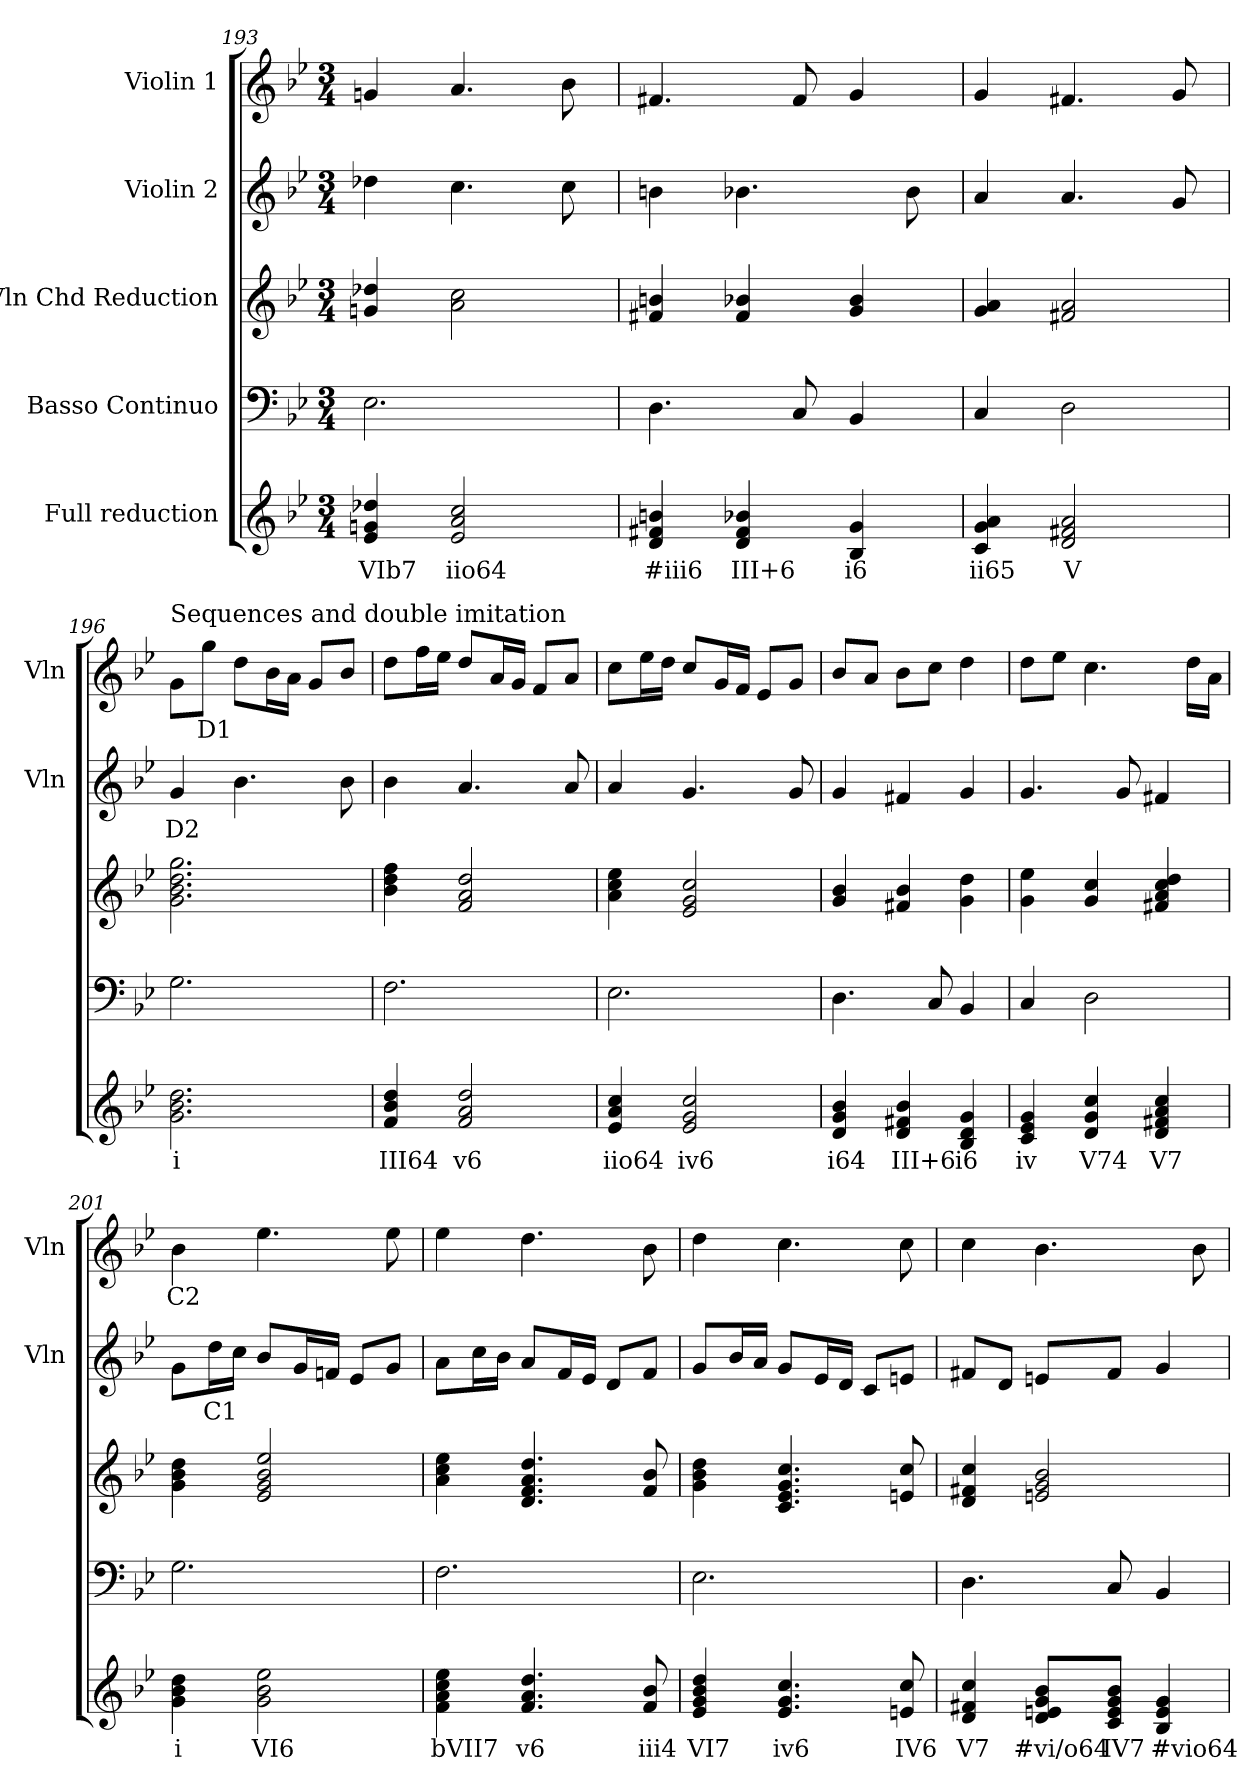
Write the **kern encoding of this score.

**kern	**text	**kern	**kern	**kern	**text	**kern	**text
*part5	*part5	*part4	*part3	*part2	*part2	*part1	*part1
*staff5	*staff5	*staff4	*staff3	*staff2	*staff2	*staff1	*staff1
*I"Full reduction	*	*I"Basso Continuo	*I"Vln Chd Reduction	*I"Violin 2	*	*I"Violin 1	*
*	*	*	*	*I'Vln	*	*I'Vln	*
*clefG2	*	*clefF4	*clefG2	*clefG2	*	*clefG2	*
*k[b-e-]	*	*k[b-e-]	*k[b-e-]	*k[b-e-]	*	*k[b-e-]	*
*M3/4	*	*M3/4	*M3/4	*M3/4	*	*M3/4	*
=193	=193	=193	=193	=193	=193	=193	=193
!	!LO:LY:b	!	!	!	!	!	!
4e-/ 4gn/ 4dd-X/	VIb7	2.E-\	4gn/ 4dd-X/	4dd-X\	.	4gn/	.
!	!LO:LY:b	!	!	!	!	!	!
2e-/ 2a/ 2cc/	iio64	.	2a\ 2cc\	4.cc\	.	4.a/	.
.	.	.	.	8cc\	.	8b-\	.
=194	=194	=194	=194	=194	=194	=194	=194
!	!LO:LY:b	!	!	!	!	!	!
4d/ 4f#X/ 4bn/	#iii6	4.D\	4f#X/ 4bn/	4bn\	.	4.f#X/	.
!	!LO:LY:b	!	!	!	!	!	!
4d/ 4f#/ 4b-X/	III+6	.	4f#/ 4b-X/	4.b-X\	.	.	.
.	.	8C/	.	.	.	8f#/	.
!	!LO:LY:b	!	!	!	!	!	!
4B-/ 4g/	i6	4BB-/	4g/ 4b-/	.	.	4g/	.
.	.	.	.	8b-\	.	.	.
=195	=195	=195	=195	=195	=195	=195	=195
!	!LO:LY:b	!	!	!	!	!	!
4c/ 4g/ 4a/	ii65	4C/	4g/ 4a/	4a/	.	4g/	.
!	!LO:LY:b	!	!	!	!	!	!
2d/ 2f#X/ 2a/	V	2D\	2f#X/ 2a/	4.a/	.	4.f#X/	.
.	.	.	.	8g/	.	8g/	.
!!LO:LB:g=z
=196	=196	=196	=196	=196	=196	=196	=196
!	!	!	!	!	!	!LO:TX:a:t=Sequences and double imitation	!
!	!LO:LY:b	!	!	!	!LO:LY:b	!	!
2.g\ 2.b-\ 2.dd\	i	2.G\	2.g\ 2.b-\ 2.dd\ 2.gg\	4g/	D2	8g\L	.
!	!	!	!	!	!	!	!LO:LY:b
.	.	.	.	.	.	8gg\J	D1
.	.	.	.	4.b-\	.	8dd\L	.
.	.	.	.	.	.	16b-\L	.
.	.	.	.	.	.	16a\JJ	.
.	.	.	.	.	.	8g/L	.
.	.	.	.	8b-\	.	8b-/J	.
=197	=197	=197	=197	=197	=197	=197	=197
!	!LO:LY:b	!	!	!	!	!	!
4f/ 4b-/ 4dd/	III64	2.F\	4b-\ 4dd\ 4ff\	4b-\	.	8dd\L	.
.	.	.	.	.	.	16ff\L	.
.	.	.	.	.	.	16ee-\JJ	.
!	!LO:LY:b	!	!	!	!	!	!
2f/ 2a/ 2dd/	v6	.	2f/ 2a/ 2dd/	4.a/	.	8dd/L	.
.	.	.	.	.	.	16a/L	.
.	.	.	.	.	.	16g/JJ	.
.	.	.	.	.	.	8f/L	.
.	.	.	.	8a/	.	8a/J	.
=198	=198	=198	=198	=198	=198	=198	=198
!	!LO:LY:b	!	!	!	!	!	!
4e-/ 4a/ 4cc/	iio64	2.E-\	4a\ 4cc\ 4ee-\	4a/	.	8cc\L	.
.	.	.	.	.	.	16ee-\L	.
.	.	.	.	.	.	16dd\JJ	.
!	!LO:LY:b	!	!	!	!	!	!
2e-/ 2g/ 2cc/	iv6	.	2e-/ 2g/ 2cc/	4.g/	.	8cc/L	.
.	.	.	.	.	.	16g/L	.
.	.	.	.	.	.	16f/JJ	.
.	.	.	.	.	.	8e-/L	.
.	.	.	.	8g/	.	8g/J	.
=199	=199	=199	=199	=199	=199	=199	=199
!	!LO:LY:b	!	!	!	!	!	!
4d/ 4g/ 4b-/	i64	4.D\	4g/ 4b-/	4g/	.	8b-/L	.
.	.	.	.	.	.	8a/J	.
!	!LO:LY:b	!	!	!	!	!	!
4d/ 4f#X/ 4b-/	III+6	.	4f#X/ 4b-/	4f#X/	.	8b-\L	.
.	.	8C/	.	.	.	8cc\J	.
!	!LO:LY:b	!	!	!	!	!	!
4B-/ 4d/ 4g/	i6	4BB-/	4g\ 4dd\	4g/	.	4dd\	.
=200	=200	=200	=200	=200	=200	=200	=200
!	!LO:LY:b	!	!	!	!	!	!
4c/ 4e-/ 4g/	iv	4C/	4g\ 4ee-\	4.g/	.	8dd\L	.
.	.	.	.	.	.	8ee-\J	.
!	!LO:LY:b	!	!	!	!	!	!
4d/ 4g/ 4cc/	V74	2D\	4g/ 4cc/	.	.	4.cc\	.
.	.	.	.	8g/	.	.	.
!	!LO:LY:b	!	!	!	!	!	!
4d/ 4f#X/ 4a/ 4cc/	V7	.	4f#X/ 4a/ 4cc/ 4dd/	4f#X/	.	.	.
.	.	.	.	.	.	16dd\LL	.
.	.	.	.	.	.	16a\JJ	.
!!LO:LB:g=z
=201	=201	=201	=201	=201	=201	=201	=201
!	!LO:LY:b	!	!	!	!	!	!LO:LY:b
4g\ 4b-\ 4dd\	i	2.G\	4g\ 4b-\ 4dd\	8g\L	.	4b-\	C2
!	!	!	!	!	!LO:LY:b	!	!
.	.	.	.	16dd\L	C1	.	.
.	.	.	.	16cc\JJ	.	.	.
!	!LO:LY:b	!	!	!	!	!	!
2g\ 2b-\ 2ee-\	VI6	.	2e-/ 2g/ 2b-/ 2ee-/	8b-/L	.	4.ee-\	.
.	.	.	.	16g/L	.	.	.
.	.	.	.	16fn/JJ	.	.	.
.	.	.	.	8e-/L	.	.	.
.	.	.	.	8g/J	.	8ee-\	.
=202	=202	=202	=202	=202	=202	=202	=202
!	!LO:LY:b	!	!	!	!	!	!
4f\ 4a\ 4cc\ 4ee-\	bVII7	2.F\	4a\ 4cc\ 4ee-\	8a\L	.	4ee-\	.
.	.	.	.	16cc\L	.	.	.
.	.	.	.	16b-\JJ	.	.	.
!	!LO:LY:b	!	!	!	!	!	!
4.f/ 4.a/ 4.dd/	v6	.	4.d/ 4.f/ 4.a/ 4.dd/	8a/L	.	4.dd\	.
.	.	.	.	16f/L	.	.	.
.	.	.	.	16e-/JJ	.	.	.
.	.	.	.	8d/L	.	.	.
!	!LO:LY:b	!	!	!	!	!	!
8f/ 8b-/	iii4	.	8f/ 8b-/	8f/J	.	8b-\	.
=203	=203	=203	=203	=203	=203	=203	=203
!	!LO:LY:b	!	!	!	!	!	!
4e-/ 4g/ 4b-/ 4dd/	VI7	2.E-\	4g\ 4b-\ 4dd\	8g/L	.	4dd\	.
.	.	.	.	16b-/L	.	.	.
.	.	.	.	16a/JJ	.	.	.
!	!LO:LY:b	!	!	!	!	!	!
4.e-/ 4.g/ 4.cc/	iv6	.	4.c/ 4.e-/ 4.g/ 4.cc/	8g/L	.	4.cc\	.
.	.	.	.	16e-/L	.	.	.
.	.	.	.	16d/JJ	.	.	.
.	.	.	.	8c/L	.	.	.
!	!LO:LY:b	!	!	!	!	!	!
8en/ 8cc/	IV6	.	8en/ 8cc/	8en/J	.	8cc\	.
=204	=204	=204	=204	=204	=204	=204	=204
!	!LO:LY:b	!	!	!	!	!	!
4d/ 4f#X/ 4cc/	V7	4.D\	4d/ 4f#X/ 4cc/	8f#X/L	.	4cc\	.
.	.	.	.	8d/J	.	.	.
!	!LO:LY:b	!	!	!	!	!	!
8d/ 8en/ 8g/ 8b-/L	#vi/o64	.	2en/ 2g/ 2b-/	8en/L	.	4.b-\	.
!	!LO:LY:b	!	!	!	!	!	!
8c/ 8e/ 8g/ 8b-/J	IV7	8C/	.	8f#/J	.	.	.
!	!LO:LY:b	!	!	!	!	!	!
4B-/ 4e/ 4g/	#vio64	4BB-/	.	4g/	.	.	.
.	.	.	.	.	.	8b-\	.
=	=	=	=	=	=	=	=
*-	*-	*-	*-	*-	*-	*-	*-
